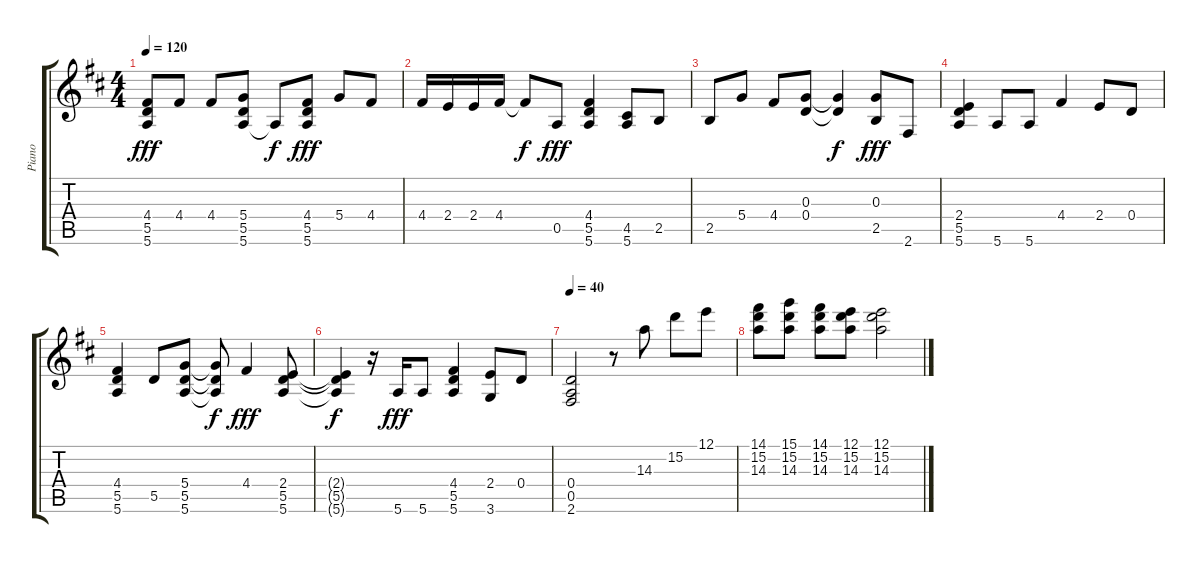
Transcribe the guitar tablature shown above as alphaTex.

\track ("Piano" "Piano") {instrument acousticgrandpiano bank 1}
\staff {score tabs}
\tuning (E5 B4 G4 D4 A3 E3) {hide}
\ts (4 4)
\tempo 120
\clef g2
\ks d
(4.4 5.5 5.6).8{dy fff} 4.4.8 4.4.8 (5.4 5.5 5.6).8 5.6{t}.8{dy f} (4.4 5.5 5.6).8{dy fff} 5.4.8 4.4.8 |
4.4.16 2.4.16 2.4.16 4.4.16 4.4{t}.8{dy f} 0.5.8{dy fff} (4.4 5.5 5.6).4 (4.5 5.6).8 2.5.8 |
2.5.8 5.4.8 4.4.8 (0.3 0.4).8 (0.3{t} 0.4{t}).4{dy f} (0.3 2.5).8{dy fff} 2.6.8 |
(2.4 5.5 5.6).4 5.6.8 5.6.8 4.4.4 2.4.8 0.4.8 |
(4.4 5.5 5.6).4 5.5.8 (5.4 5.5 5.6).8 (5.4{t} 5.5{t} 5.6{t}).8{dy f} 4.4.4{dy fff} (2.4 5.5 5.6).8 |
(2.4{t} 5.5{t} 5.6{t}).4{dy f} r.16 5.6.16{dy fff} 5.6.8 (4.4 5.5 5.6).4 (2.4 3.6).8 0.4.8 |
\tempo 40
(0.4 0.5 2.6).2 r.8 14.3.8 15.2.8 12.1.8 |
(14.1 15.2 14.3).8 (15.1 15.2 14.3).8 (14.1 15.2 14.3).8 (12.1 15.2 14.3).8 (12.1 15.2 14.3).2
